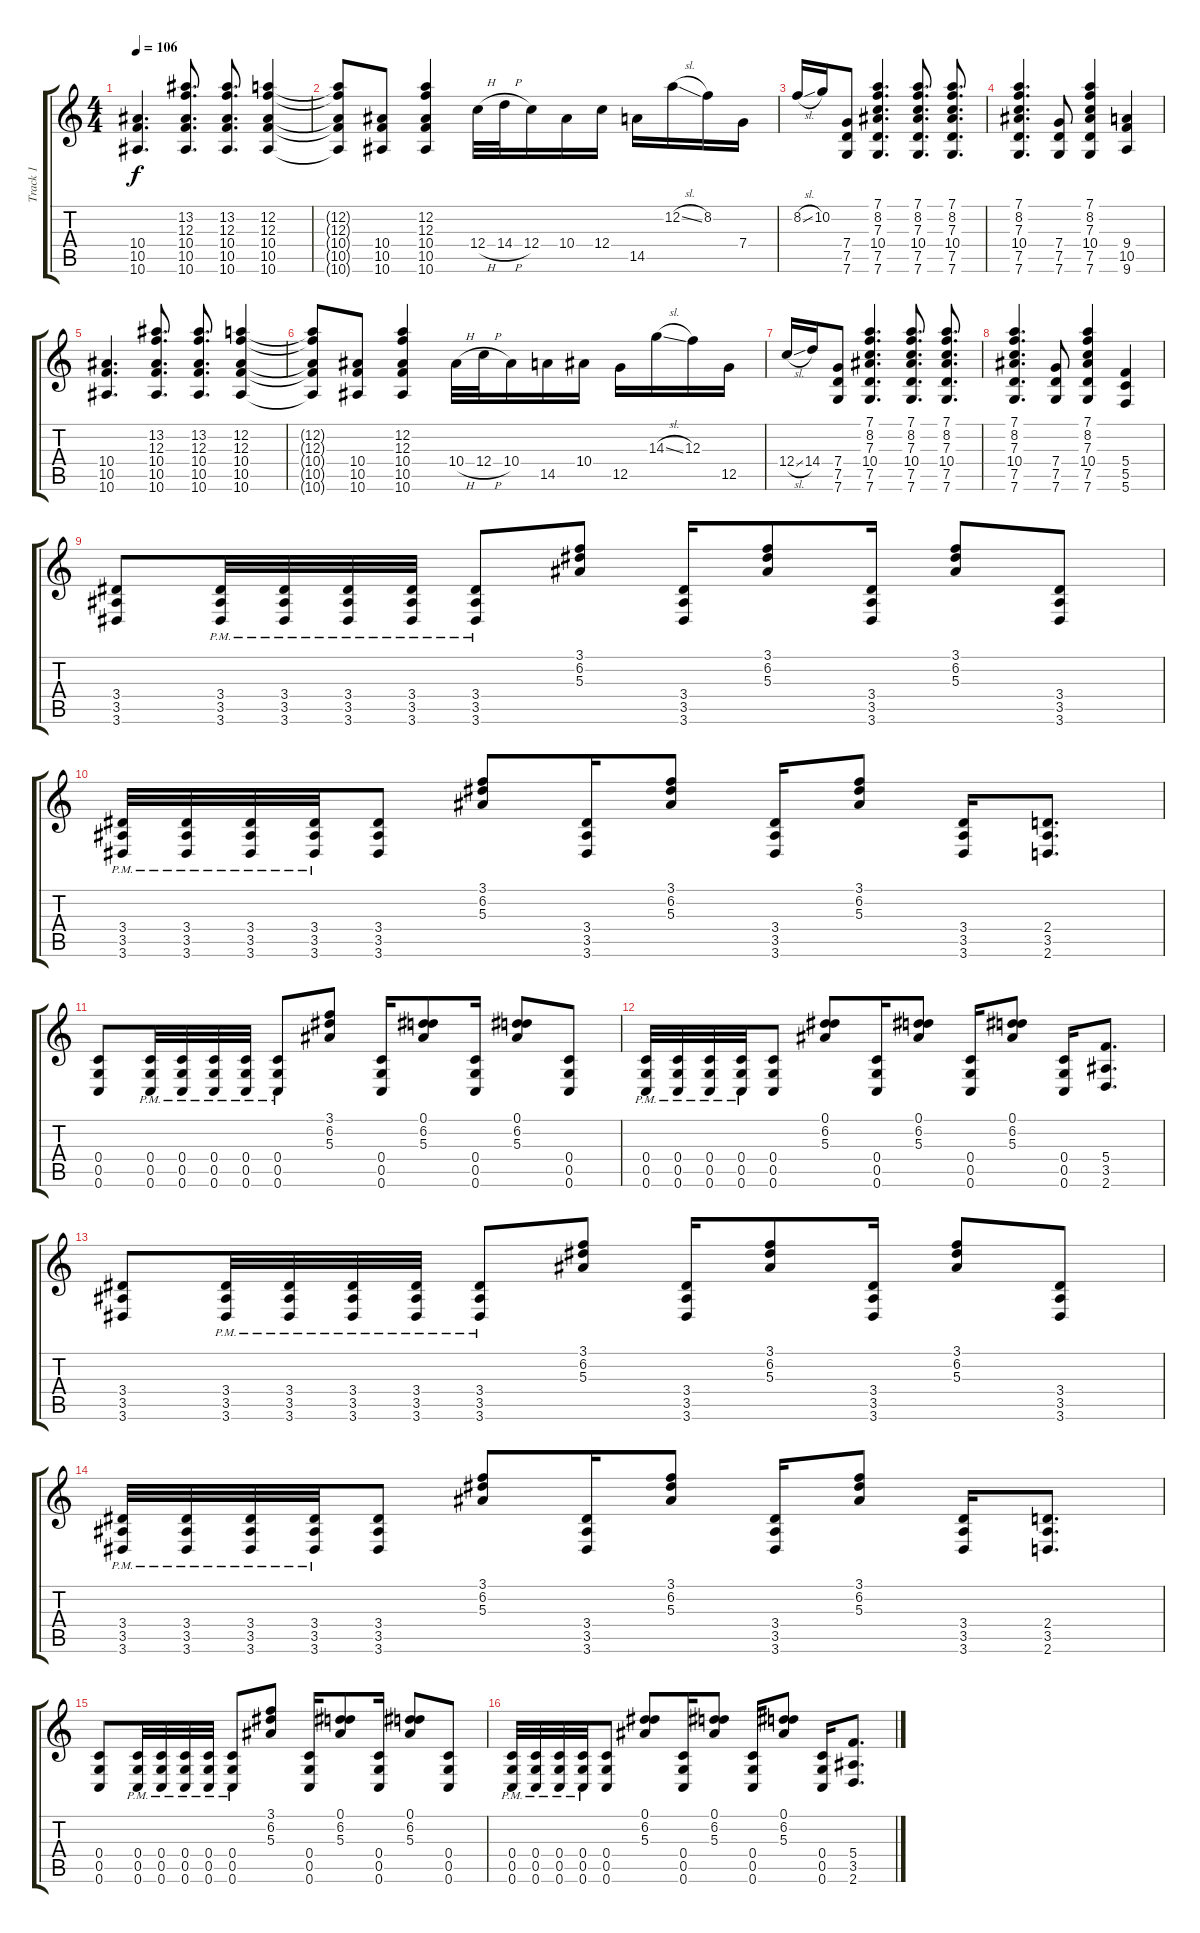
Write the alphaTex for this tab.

\track ("Track 1" "Track 1") {instrument distortionguitar}
\staff {score tabs}
\tuning (D4 A3 F3 C3 G2 C2) {hide}
\ts (4 4)
\tempo 106
\clef g2
\ks c
(10.4 10.5 10.6).4{d dy f} (13.2 12.3 10.4 10.5 10.6).8{d} (13.2 12.3 10.4 10.5 10.6).8{d} (12.2 12.3 10.4 10.5 10.6).4 |
(12.2{t} 12.3{t} 10.4{t} 10.5{t} 10.6{t}).8 (10.4 10.5 10.6).8 (12.2 12.3 10.4 10.5 10.6).4 12.4{h}.32 14.4{h}.32 12.4.16 10.4.16 12.4.16 14.5.16 12.2{sl}.16 8.2.16 7.4.16 |
8.2{sl}.16 10.2.16 (7.4 7.5 7.6).8 (7.1 8.2 7.3 10.4 7.5 7.6).4{d} (7.1 8.2 7.3 10.4 7.5 7.6).8{d} (7.1 8.2 7.3 10.4 7.5 7.6).8{d} |
(7.1 8.2 7.3 10.4 7.5 7.6).4{d} (7.4 7.5 7.6).8 (7.1 8.2 7.3 10.4 7.5 7.6).4 (9.4 10.5 9.6).4 |
(10.4 10.5 10.6).4{d} (13.2 12.3 10.4 10.5 10.6).8{d} (13.2 12.3 10.4 10.5 10.6).8{d} (12.2 12.3 10.4 10.5 10.6).4 |
(12.2{t} 12.3{t} 10.4{t} 10.5{t} 10.6{t}).8 (10.4 10.5 10.6).8 (12.2 12.3 10.4 10.5 10.6).4 10.4{h}.32 12.4{h}.32 10.4.16 14.5.16 10.4.16 12.5.16 14.3{sl}.16 12.3.16 12.5.16 |
12.4{sl}.16 14.4.16 (7.4 7.5 7.6).8 (7.1 8.2 7.3 10.4 7.5 7.6).4{d} (7.1 8.2 7.3 10.4 7.5 7.6).8{d} (7.1 8.2 7.3 10.4 7.5 7.6).8{d} |
(7.1 8.2 7.3 10.4 7.5 7.6).4{d} (7.4 7.5 7.6).8 (7.1 8.2 7.3 10.4 7.5 7.6).4 (5.4 5.5 5.6).4 |
(3.4 3.5 3.6).8 (3.4{pm} 3.5{pm} 3.6{pm}).32 (3.4{pm} 3.5{pm} 3.6{pm}).32 (3.4{pm} 3.5{pm} 3.6{pm}).32 (3.4{pm} 3.5{pm} 3.6{pm}).32 (3.4{pm} 3.5{pm} 3.6{pm}).8 (3.1 6.2 5.3).8 (3.4 3.5 3.6).16 (3.1 6.2 5.3).8 (3.4 3.5 3.6).16 (3.1 6.2 5.3).8 (3.4 3.5 3.6).8 |
(3.4{pm} 3.5{pm} 3.6{pm}).32 (3.4{pm} 3.5{pm} 3.6{pm}).32 (3.4{pm} 3.5{pm} 3.6{pm}).32 (3.4{pm} 3.5{pm} 3.6{pm}).32 (3.4 3.5 3.6).8 (3.1 6.2 5.3).8 (3.4 3.5 3.6).16 (3.1 6.2 5.3).8 (3.4 3.5 3.6).16 (3.1 6.2 5.3).8 (3.4 3.5 3.6).16 (2.4 3.5 2.6).8{d} |
(0.4 0.5 0.6).8 (0.4{pm} 0.5{pm} 0.6{pm}).32 (0.4{pm} 0.5{pm} 0.6{pm}).32 (0.4{pm} 0.5{pm} 0.6{pm}).32 (0.4{pm} 0.5{pm} 0.6{pm}).32 (0.4{pm} 0.5{pm} 0.6{pm}).8 (3.1 6.2 5.3).8 (0.4 0.5 0.6).16 (0.1 6.2 5.3).8 (0.4 0.5 0.6).16 (0.1 6.2 5.3).8 (0.4 0.5 0.6).8 |
(0.4{pm} 0.5{pm} 0.6{pm}).32 (0.4{pm} 0.5{pm} 0.6{pm}).32 (0.4{pm} 0.5{pm} 0.6{pm}).32 (0.4{pm} 0.5{pm} 0.6{pm}).32 (0.4 0.5 0.6).8 (0.1 6.2 5.3).8 (0.4 0.5 0.6).16 (0.1 6.2 5.3).8 (0.4 0.5 0.6).16 (0.1 6.2 5.3).8 (0.4 0.5 0.6).16 (5.4 3.5 2.6).8{d} |
(3.4 3.5 3.6).8 (3.4{pm} 3.5{pm} 3.6{pm}).32 (3.4{pm} 3.5{pm} 3.6{pm}).32 (3.4{pm} 3.5{pm} 3.6{pm}).32 (3.4{pm} 3.5{pm} 3.6{pm}).32 (3.4{pm} 3.5{pm} 3.6{pm}).8 (3.1 6.2 5.3).8 (3.4 3.5 3.6).16 (3.1 6.2 5.3).8 (3.4 3.5 3.6).16 (3.1 6.2 5.3).8 (3.4 3.5 3.6).8 |
(3.4{pm} 3.5{pm} 3.6{pm}).32 (3.4{pm} 3.5{pm} 3.6{pm}).32 (3.4{pm} 3.5{pm} 3.6{pm}).32 (3.4{pm} 3.5{pm} 3.6{pm}).32 (3.4 3.5 3.6).8 (3.1 6.2 5.3).8 (3.4 3.5 3.6).16 (3.1 6.2 5.3).8 (3.4 3.5 3.6).16 (3.1 6.2 5.3).8 (3.4 3.5 3.6).16 (2.4 3.5 2.6).8{d} |
(0.4 0.5 0.6).8 (0.4{pm} 0.5{pm} 0.6{pm}).32 (0.4{pm} 0.5{pm} 0.6{pm}).32 (0.4{pm} 0.5{pm} 0.6{pm}).32 (0.4{pm} 0.5{pm} 0.6{pm}).32 (0.4{pm} 0.5{pm} 0.6{pm}).8 (3.1 6.2 5.3).8 (0.4 0.5 0.6).16 (0.1 6.2 5.3).8 (0.4 0.5 0.6).16 (0.1 6.2 5.3).8 (0.4 0.5 0.6).8 |
(0.4{pm} 0.5{pm} 0.6{pm}).32 (0.4{pm} 0.5{pm} 0.6{pm}).32 (0.4{pm} 0.5{pm} 0.6{pm}).32 (0.4{pm} 0.5{pm} 0.6{pm}).32 (0.4 0.5 0.6).8 (0.1 6.2 5.3).8 (0.4 0.5 0.6).16 (0.1 6.2 5.3).8 (0.4 0.5 0.6).16 (0.1 6.2 5.3).8 (0.4 0.5 0.6).16 (5.4 3.5 2.6).8{d}
